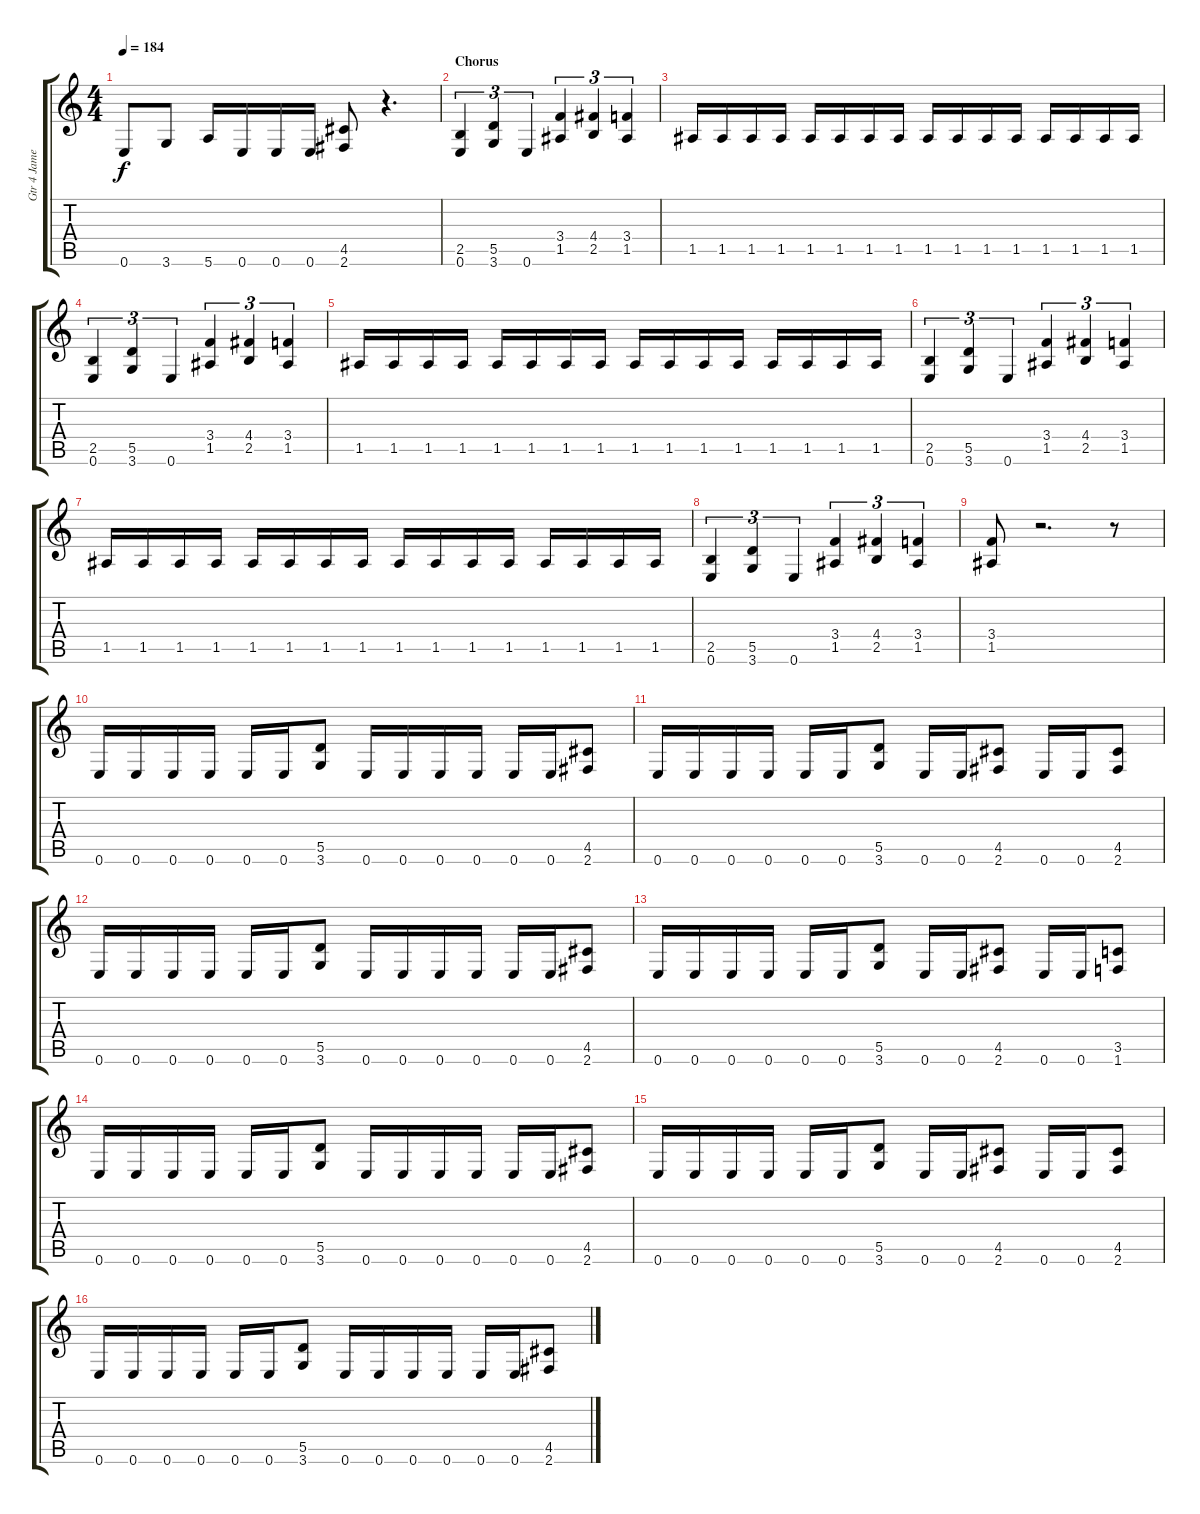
\track ("Gtr 4 James" "Gtr 4 Jame") {instrument overdrivenguitar}
\staff {score tabs}
\tuning (E4 B3 G3 D3 A2 E2) {hide}
\ts (4 4)
\tempo 184
\clef g2
\ks c
0.6.8{dy f} 3.6.8 5.6.16 0.6.16 0.6.16 0.6.16 (4.5 2.6).8 r.4{d} |
\section ("" "Chorus")
(2.5 0.6).4{tu (3 2)} (5.5 3.6).4{tu (3 2)} 0.6.4{tu (3 2)} (3.4 1.5).4{tu (3 2)} (4.4 2.5).4{tu (3 2)} (3.4 1.5).4{tu (3 2)} |
1.5.16 1.5.16 1.5.16 1.5.16 1.5.16 1.5.16 1.5.16 1.5.16 1.5.16 1.5.16 1.5.16 1.5.16 1.5.16 1.5.16 1.5.16 1.5.16 |
(2.5 0.6).4{tu (3 2)} (5.5 3.6).4{tu (3 2)} 0.6.4{tu (3 2)} (3.4 1.5).4{tu (3 2)} (4.4 2.5).4{tu (3 2)} (3.4 1.5).4{tu (3 2)} |
1.5.16 1.5.16 1.5.16 1.5.16 1.5.16 1.5.16 1.5.16 1.5.16 1.5.16 1.5.16 1.5.16 1.5.16 1.5.16 1.5.16 1.5.16 1.5.16 |
(2.5 0.6).4{tu (3 2)} (5.5 3.6).4{tu (3 2)} 0.6.4{tu (3 2)} (3.4 1.5).4{tu (3 2)} (4.4 2.5).4{tu (3 2)} (3.4 1.5).4{tu (3 2)} |
1.5.16 1.5.16 1.5.16 1.5.16 1.5.16 1.5.16 1.5.16 1.5.16 1.5.16 1.5.16 1.5.16 1.5.16 1.5.16 1.5.16 1.5.16 1.5.16 |
(2.5 0.6).4{tu (3 2)} (5.5 3.6).4{tu (3 2)} 0.6.4{tu (3 2)} (3.4 1.5).4{tu (3 2)} (4.4 2.5).4{tu (3 2)} (3.4 1.5).4{tu (3 2)} |
(3.4 1.5).8 r.2{d} r.8 |
0.6.16 0.6.16 0.6.16 0.6.16 0.6.16 0.6.16 (5.5 3.6).8 0.6.16 0.6.16 0.6.16 0.6.16 0.6.16 0.6.16 (4.5 2.6).8 |
0.6.16 0.6.16 0.6.16 0.6.16 0.6.16 0.6.16 (5.5 3.6).8 0.6.16 0.6.16 (4.5 2.6).8 0.6.16 0.6.16 (4.5 2.6).8 |
0.6.16 0.6.16 0.6.16 0.6.16 0.6.16 0.6.16 (5.5 3.6).8 0.6.16 0.6.16 0.6.16 0.6.16 0.6.16 0.6.16 (4.5 2.6).8 |
0.6.16 0.6.16 0.6.16 0.6.16 0.6.16 0.6.16 (5.5 3.6).8 0.6.16 0.6.16 (4.5 2.6).8 0.6.16 0.6.16 (3.5 1.6).8 |
0.6.16 0.6.16 0.6.16 0.6.16 0.6.16 0.6.16 (5.5 3.6).8 0.6.16 0.6.16 0.6.16 0.6.16 0.6.16 0.6.16 (4.5 2.6).8 |
0.6.16 0.6.16 0.6.16 0.6.16 0.6.16 0.6.16 (5.5 3.6).8 0.6.16 0.6.16 (4.5 2.6).8 0.6.16 0.6.16 (4.5 2.6).8 |
0.6.16 0.6.16 0.6.16 0.6.16 0.6.16 0.6.16 (5.5 3.6).8 0.6.16 0.6.16 0.6.16 0.6.16 0.6.16 0.6.16 (4.5 2.6).8
